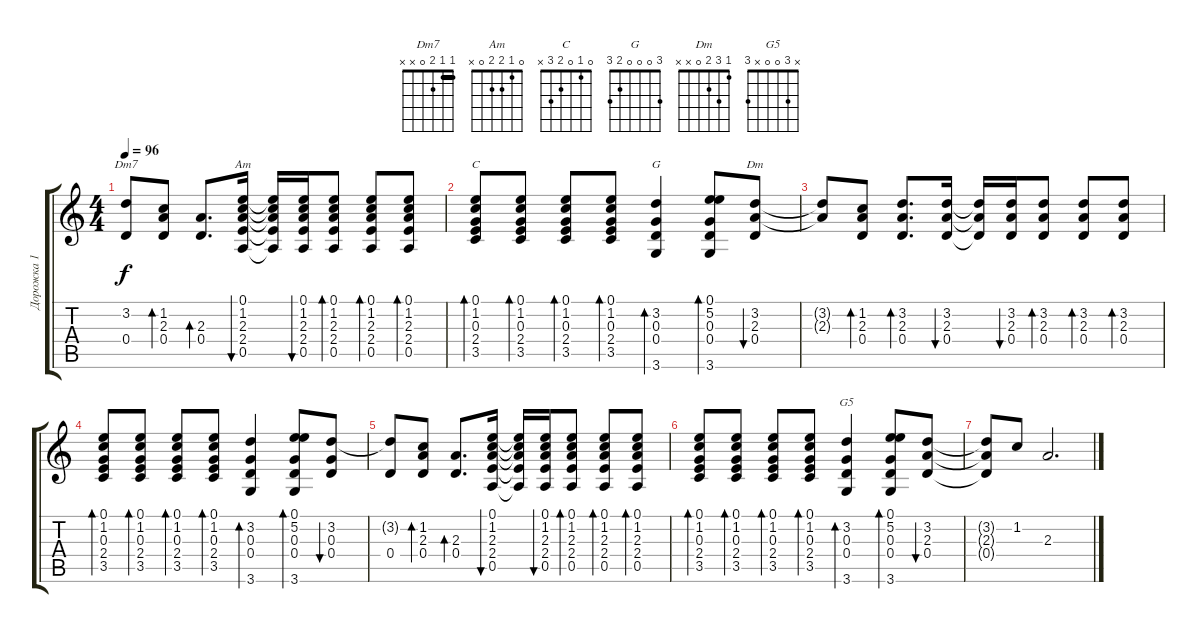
\track ("Дорожка 1" "Дорожка 1") {instrument acousticguitarsteel}
\staff {score tabs}
\tuning (E4 B3 G3 D3 A2 E2) {hide}
\chord ("Dm7" 1 1 2 0 x x) {barre 1}
\chord ("Am" 0 1 2 2 0 x)
\chord ("C" 0 1 0 2 3 x)
\chord ("G" 3 0 0 0 2 3)
\chord ("Dm" 1 3 2 0 x x)
\chord ("G5" x 3 0 0 x 3)
\ts (4 4)
\tempo 96
\clef g2
\ks c
(3.2{t} 0.4).8{ch "Dm7" dy f} (1.2 2.3 0.4).8{bd 60} (2.3 0.4).8{d bd 60} (0.1 1.2 2.3 2.4 0.5).16{bu 60 ch "Am"} (0.1{t} 1.2{t} 2.3{t} 2.4{t} 0.5{t}).16 (0.1 1.2 2.3 2.4 0.5).16{bu 60} (0.1 1.2 2.3 2.4 0.5).8{bd 60} (0.1 1.2 2.3 2.4 0.5).8{bd 60} (0.1 1.2 2.3 2.4 0.5).8{bd 60} |
(0.1 1.2 0.3 2.4 3.5).8{bd 60 ch "C"} (0.1 1.2 0.3 2.4 3.5).8{bd 60} (0.1 1.2 0.3 2.4 3.5).8{bd 60} (0.1 1.2 0.3 2.4 3.5).8{bd 60} (3.2 0.3 0.4 3.6).4{bd 60 ch "G"} (0.1 5.2 0.3 0.4 3.6).8{bd 60} (3.2 2.3 0.4).8{bu 60 ch "Dm"} |
(3.2{t} 2.3{t}).8 (1.2 2.3 0.4).8{bd 60} (3.2 2.3 0.4).8{d bd 60} (3.2 2.3 0.4).16{bu 60} (3.2{t} 2.3{t} 0.4{t}).16 (3.2 2.3 0.4).16{bu 60} (3.2 2.3 0.4).8{bd 60} (3.2 2.3 0.4).8{bd 60} (3.2 2.3 0.4).8{bd 60} |
(0.1 1.2 0.3 2.4 3.5).8{bd 60} (0.1 1.2 0.3 2.4 3.5).8{bd 60} (0.1 1.2 0.3 2.4 3.5).8{bd 60} (0.1 1.2 0.3 2.4 3.5).8{bd 60} (3.2 0.3 0.4 3.6).4{bd 60} (0.1 5.2 0.3 0.4 3.6).8{bd 60} (3.2 0.3 0.4).8{bu 60} |
(3.2{t} 0.4).8 (1.2 2.3 0.4).8{bd 60} (2.3 0.4).8{d bd 60} (0.1 1.2 2.3 2.4 0.5).16{bu 60} (0.1{t} 1.2{t} 2.3{t} 2.4{t} 0.5{t}).16 (0.1 1.2 2.3 2.4 0.5).16{bu 60} (0.1 1.2 2.3 2.4 0.5).8{bd 60} (0.1 1.2 2.3 2.4 0.5).8{bd 60} (0.1 1.2 2.3 2.4 0.5).8{bd 60} |
(0.1 1.2 0.3 2.4 3.5).8{bd 60} (0.1 1.2 0.3 2.4 3.5).8{bd 60} (0.1 1.2 0.3 2.4 3.5).8{bd 60} (0.1 1.2 0.3 2.4 3.5).8{bd 60} (3.2 0.3 0.4 3.6).4{bd 60 ch "G5"} (0.1 5.2 0.3 0.4 3.6).8{bd 60} (3.2 2.3 0.4).8{bu 60} |
(3.2{t} 2.3{t} 0.4{t}).8 1.2.8 2.3.2{d}
